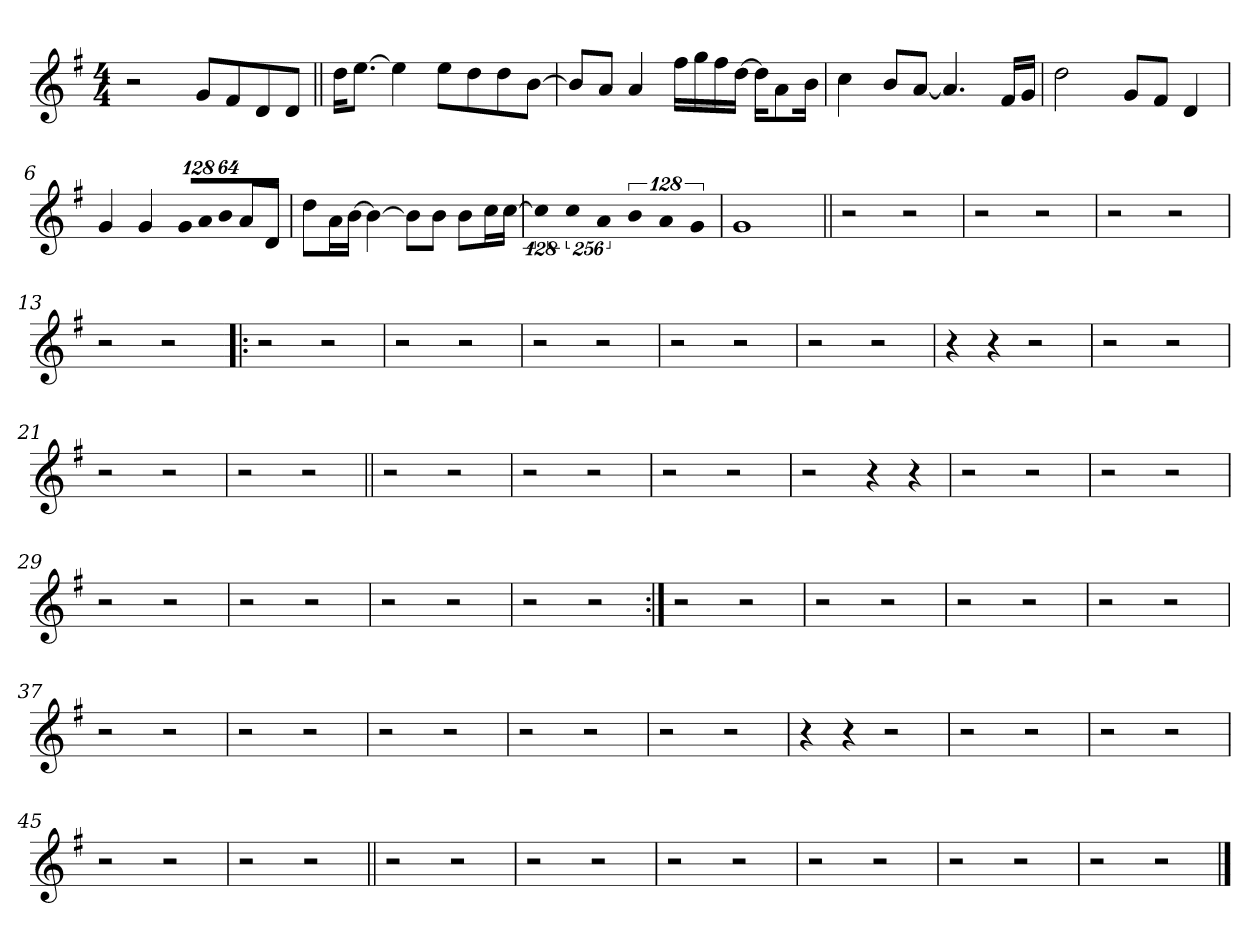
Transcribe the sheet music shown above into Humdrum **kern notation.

**kern
*part1
*staff1
!!LO:PB:g=z
*clefG2
*k[f#]
*G:
*M4/4
*MM67
=1
2r
8gi/L
8f#i/
8di/
8di/J
=2||
16ddi\KL
[>8.eei\J
4eei\]
8eei\L
8ddi\
8ddi\
[>8bi\J
=3
8bi/L]
8ai/J
4ai/
16ff#i\LL
16ggi\
16ff#i\
[>16ddi\JJ
16ddi\KL]
8ai\
16bi\Jk
=4
4cci\
8bi/L
[<8ai/J
4.ai/]
16f#i/LL
16gi/JJ
!!LO:LB:g=z
=5
2ddi\
8gi/L
8f#i/J
4di/
=6
4gi/
4gi/
*Xbrackettup
!LO:N:vis=8
1024%85gi/L
!LO:N:vis=8
1024%85ai/
!LO:N:vis=8
512%43bi/J
8ai/L
8di/J
=7
8ddi\L
16ai\L
[>16bi\JJ
4bi\_>
8bi\L]
8bi\J
8bi\L
16cci\L
[>16cci\JJ
=8
*brackettup
!LO:N:vis=4
512%85cci\]
!LO:N:vis=4
1024%171cci\
!LO:N:vis=4
1024%171ai/
!LO:N:vis=4
512%85bi\
!LO:N:vis=4
1024%171ai/
!LO:N:vis=4
1024%171gi/
=9
1gi
!!LO:LB:g=z
=10||
2r
2r
=11
2r
2r
=12
2r
2r
=13
2r
2r
=14!|:
2r
2r
=15
2r
2r
=16
2r
2r
!!LO:LB:g=z
=17
2r
2r
=18
2r
2r
=19
4r
4r
2r
=20
2r
2r
=21
2r
2r
=22
2r
2r
=23||
2r
2r
!!LO:LB:g=z
=24
2r
2r
=25
2r
2r
=26
2r
4r
4r
=27
2r
2r
=28
2r
2r
=29
2r
2r
=30
2r
2r
!!LO:LB:g=z
=31
2r
2r
=32
2r
2r
=33:|!
2r
2r
=34
2r
2r
=35
2r
2r
=36
2r
2r
!!LO:LB:g=z
=37
2r
2r
=38
2r
2r
=39
2r
2r
=40
2r
2r
=41
2r
2r
=42
4r
4r
2r
=43
2r
2r
!!LO:LB:g=z
=44
2r
2r
=45
2r
2r
=46
2r
2r
=47||
2r
2r
=48
2r
2r
!!LO:LB:g=z
=49
2r
2r
=50
2r
2r
=51
2r
2r
=52
2r
2r
==
*-
